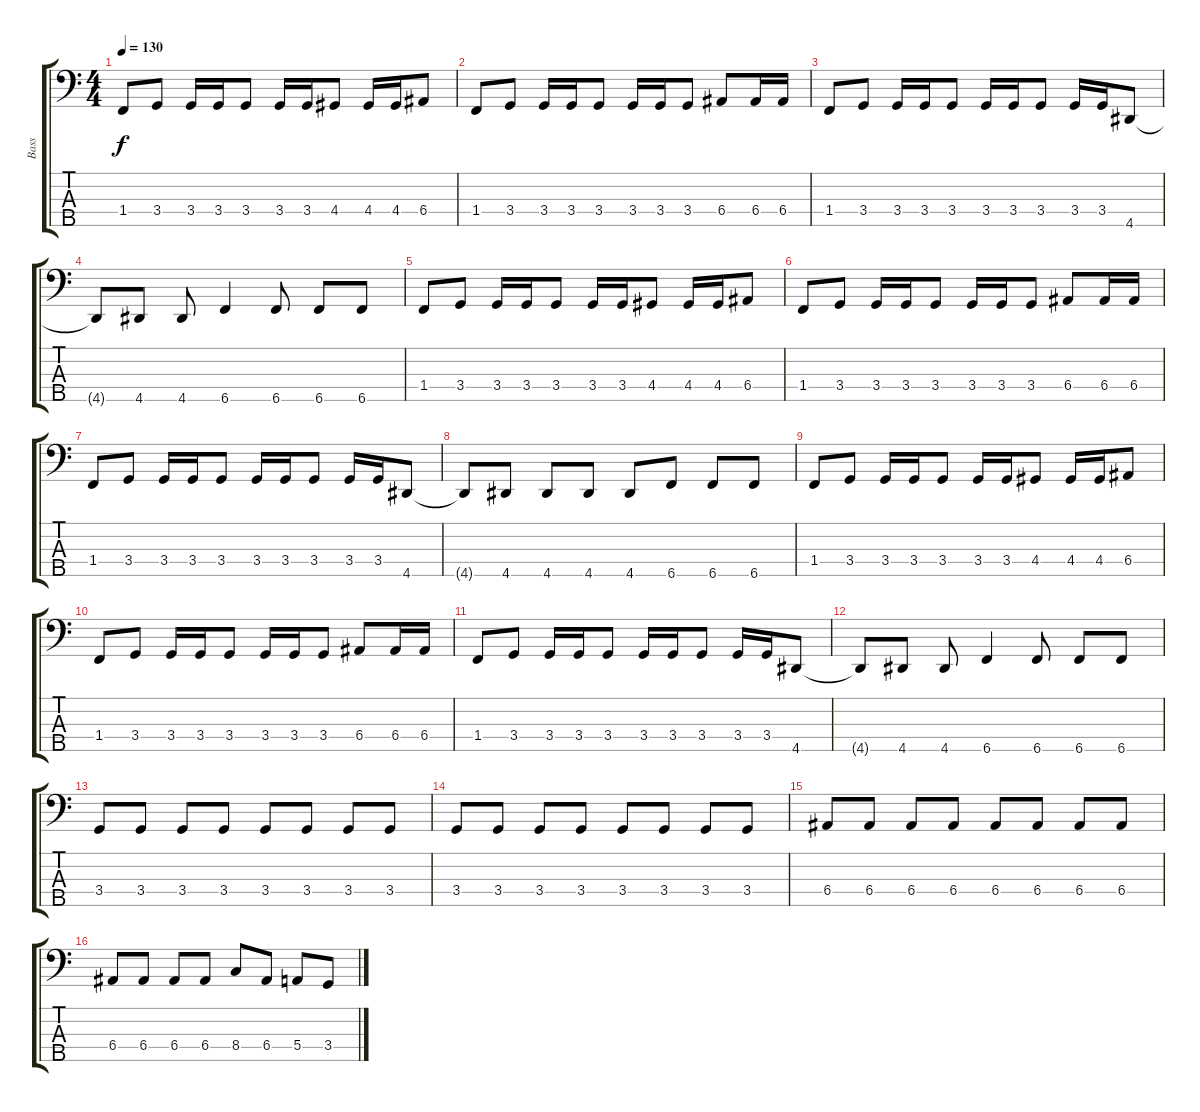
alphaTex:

\track ("Bass" "Bass") {instrument electricbassfinger}
\staff {score tabs}
\tuning (G2 D2 A1 E1 B0) {hide}
\ts (4 4)
\tempo 130
\clef f4
\ks c
1.4.8{dy f} 3.4.8 3.4.16 3.4.16 3.4.8 3.4.16 3.4.16 4.4.8 4.4.16 4.4.16 6.4.8 |
1.4.8 3.4.8 3.4.16 3.4.16 3.4.8 3.4.16 3.4.16 3.4.8 6.4.8 6.4.16 6.4.16 |
1.4.8 3.4.8 3.4.16 3.4.16 3.4.8 3.4.16 3.4.16 3.4.8 3.4.16 3.4.16 4.5.8 |
4.5{t}.8 4.5.8 4.5.8 6.5.4 6.5.8 6.5.8 6.5.8 |
1.4.8 3.4.8 3.4.16 3.4.16 3.4.8 3.4.16 3.4.16 4.4.8 4.4.16 4.4.16 6.4.8 |
1.4.8 3.4.8 3.4.16 3.4.16 3.4.8 3.4.16 3.4.16 3.4.8 6.4.8 6.4.16 6.4.16 |
1.4.8 3.4.8 3.4.16 3.4.16 3.4.8 3.4.16 3.4.16 3.4.8 3.4.16 3.4.16 4.5.8 |
4.5{t}.8 4.5.8 4.5.8 4.5.8 4.5.8 6.5.8 6.5.8 6.5.8 |
1.4.8 3.4.8 3.4.16 3.4.16 3.4.8 3.4.16 3.4.16 4.4.8 4.4.16 4.4.16 6.4.8 |
1.4.8 3.4.8 3.4.16 3.4.16 3.4.8 3.4.16 3.4.16 3.4.8 6.4.8 6.4.16 6.4.16 |
1.4.8 3.4.8 3.4.16 3.4.16 3.4.8 3.4.16 3.4.16 3.4.8 3.4.16 3.4.16 4.5.8 |
4.5{t}.8 4.5.8 4.5.8 6.5.4 6.5.8 6.5.8 6.5.8 |
3.4.8 3.4.8 3.4.8 3.4.8 3.4.8 3.4.8 3.4.8 3.4.8 |
3.4.8 3.4.8 3.4.8 3.4.8 3.4.8 3.4.8 3.4.8 3.4.8 |
6.4.8 6.4.8 6.4.8 6.4.8 6.4.8 6.4.8 6.4.8 6.4.8 |
6.4.8 6.4.8 6.4.8 6.4.8 8.4.8 6.4.8 5.4.8 3.4.8
